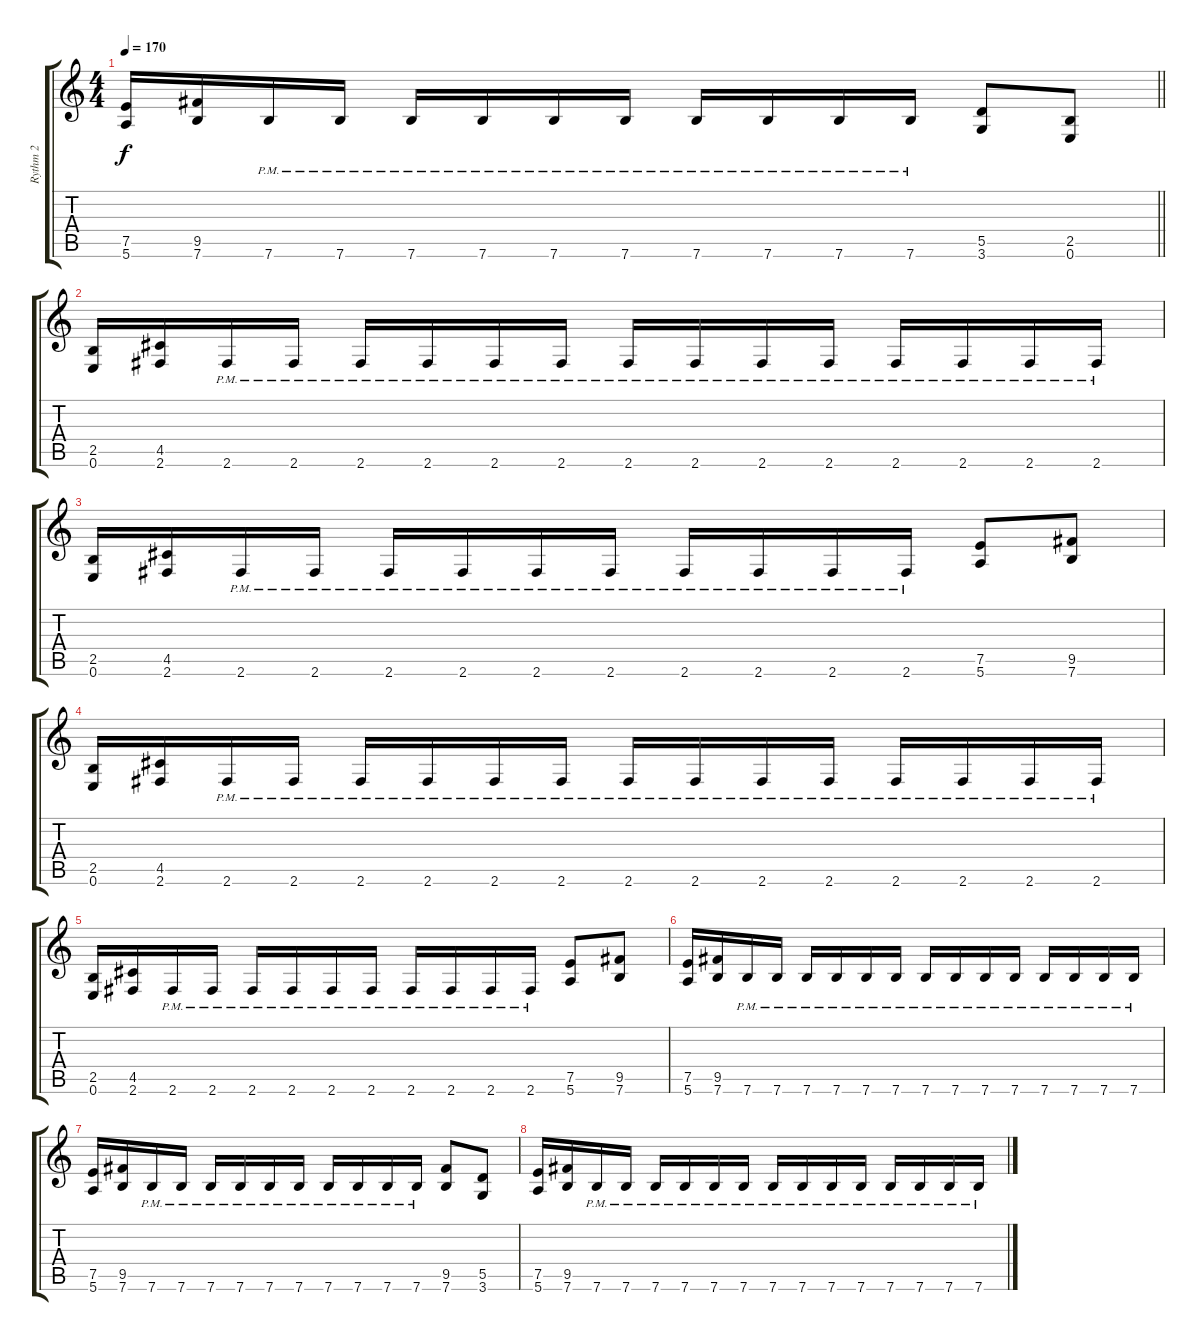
\track ("Rythm 2" "Rythm 2") {instrument overdrivenguitar}
\staff {score tabs}
\tuning (E4 B3 G3 D3 A2 E2) {hide}
\ts (4 4)
\tempo 170
\clef g2
\barLineRight lightlight
\ks c
(7.5 5.6).16{dy f} (9.5 7.6).16 7.6{pm}.16 7.6{pm}.16 7.6{pm}.16 7.6{pm}.16 7.6{pm}.16 7.6{pm}.16 7.6{pm}.16 7.6{pm}.16 7.6{pm}.16 7.6{pm}.16 (5.5 3.6).8 (2.5 0.6).8 |
(2.5 0.6).16 (4.5 2.6).16 2.6{pm}.16 2.6{pm}.16 2.6{pm}.16 2.6{pm}.16 2.6{pm}.16 2.6{pm}.16 2.6{pm}.16 2.6{pm}.16 2.6{pm}.16 2.6{pm}.16 2.6{pm}.16 2.6{pm}.16 2.6{pm}.16 2.6{pm}.16 |
(2.5 0.6).16 (4.5 2.6).16 2.6{pm}.16 2.6{pm}.16 2.6{pm}.16 2.6{pm}.16 2.6{pm}.16 2.6{pm}.16 2.6{pm}.16 2.6{pm}.16 2.6{pm}.16 2.6{pm}.16 (7.5 5.6).8 (9.5 7.6).8 |
(2.5 0.6).16 (4.5 2.6).16 2.6{pm}.16 2.6{pm}.16 2.6{pm}.16 2.6{pm}.16 2.6{pm}.16 2.6{pm}.16 2.6{pm}.16 2.6{pm}.16 2.6{pm}.16 2.6{pm}.16 2.6{pm}.16 2.6{pm}.16 2.6{pm}.16 2.6{pm}.16 |
(2.5 0.6).16 (4.5 2.6).16 2.6{pm}.16 2.6{pm}.16 2.6{pm}.16 2.6{pm}.16 2.6{pm}.16 2.6{pm}.16 2.6{pm}.16 2.6{pm}.16 2.6{pm}.16 2.6{pm}.16 (7.5 5.6).8 (9.5 7.6).8 |
(7.5 5.6).16 (9.5 7.6).16 7.6{pm}.16 7.6{pm}.16 7.6{pm}.16 7.6{pm}.16 7.6{pm}.16 7.6{pm}.16 7.6{pm}.16 7.6{pm}.16 7.6{pm}.16 7.6{pm}.16 7.6{pm}.16 7.6{pm}.16 7.6{pm}.16 7.6{pm}.16 |
(7.5 5.6).16 (9.5 7.6).16 7.6{pm}.16 7.6{pm}.16 7.6{pm}.16 7.6{pm}.16 7.6{pm}.16 7.6{pm}.16 7.6{pm}.16 7.6{pm}.16 7.6{pm}.16 7.6{pm}.16 (9.5 7.6).8 (5.5 3.6).8 |
(7.5 5.6).16 (9.5 7.6).16 7.6{pm}.16 7.6{pm}.16 7.6{pm}.16 7.6{pm}.16 7.6{pm}.16 7.6{pm}.16 7.6{pm}.16 7.6{pm}.16 7.6{pm}.16 7.6{pm}.16 7.6{pm}.16 7.6{pm}.16 7.6{pm}.16 7.6{pm}.16
